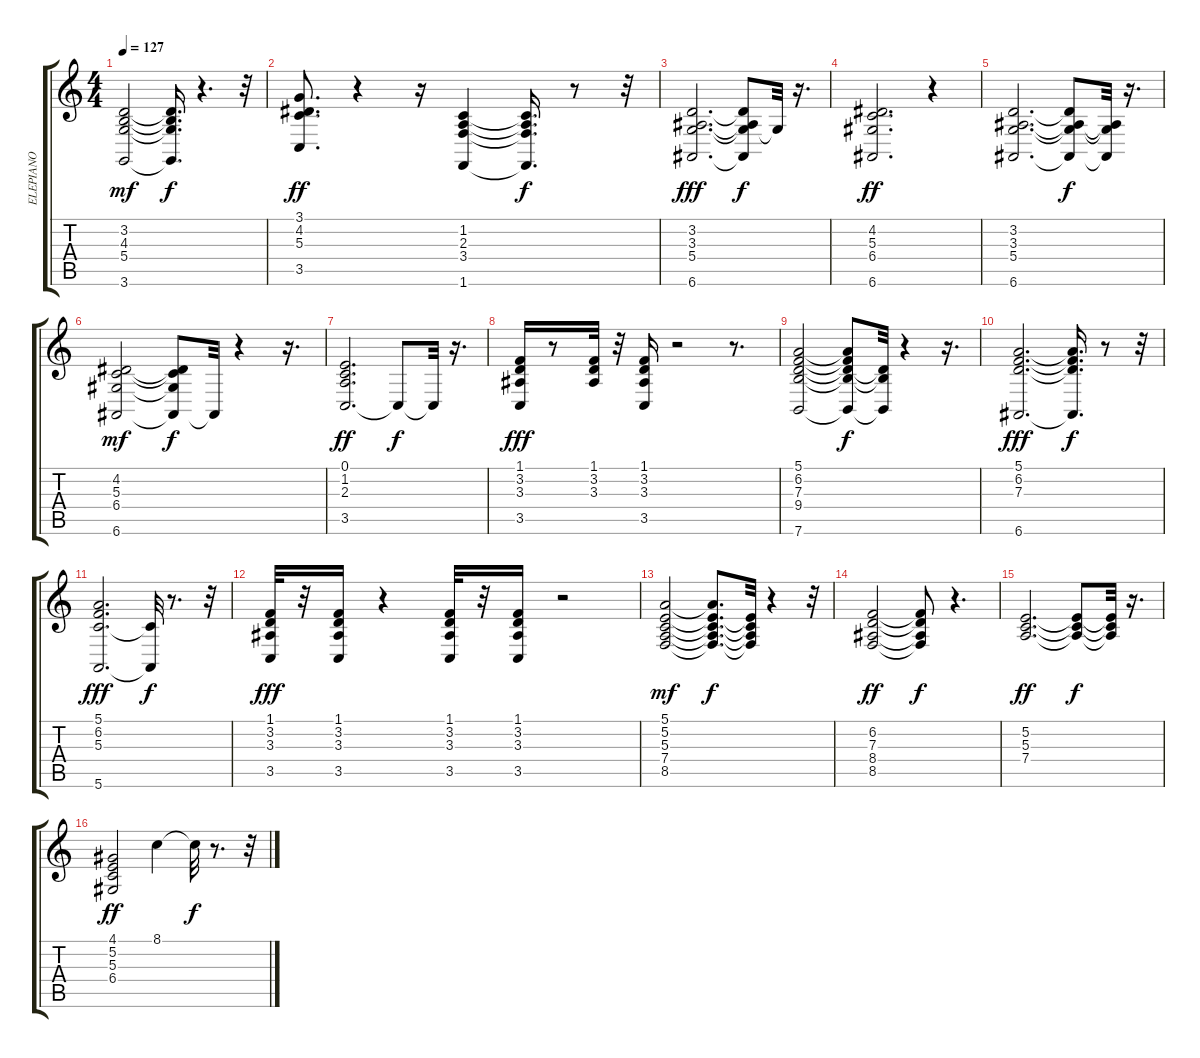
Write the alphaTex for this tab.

\track ("ELEPIANO" "ELEPIANO") {instrument electricpiano2}
\staff {score tabs}
\tuning (E4 B3 G3 D3 A2 E2) {hide}
\ts (4 4)
\tempo 127
\clef g2
\ks c
(3.2 4.3 5.4 3.6).2{dy mf} (3.2{t} 4.3{t} 5.4{t} 3.6{t}).16{d dy f} r.4{d} r.32 |
(3.1 4.2 5.3 3.5).8{d dy ff} r.4 r.16 (1.2 2.3 3.4 1.6).4 (1.2{t} 2.3{t} 3.4{t} 1.6{t}).16{d dy f} r.8 r.32 |
(3.2 3.3 5.4 6.6).2{d dy fff} (3.2{t} 3.3{t} 5.4{t} 6.6{t}).8{dy f} 5.4{t}.32 r.16{d} |
(4.2 5.3 6.4 6.6).2{d dy ff} r.4 |
(3.2 3.3 5.4 6.6).2{d} (3.2{t} 3.3{t} 5.4{t} 6.6{t}).8{dy f} (3.3{t} 5.4{t} 6.6{t}).32 r.16{d} |
(4.2 5.3 6.4 6.6).2{dy mf} (4.2{t} 5.3{t} 6.4{t} 6.6{t}).8{dy f} 6.6{t}.32 r.4 r.16{d} |
(0.1 1.2 2.3 3.5).2{d dy ff} 3.5{t}.8{dy f} 3.5{t}.32 r.16{d} |
(1.1 3.2 3.3 3.5).16{dy fff} r.8 (1.1 3.2 3.3).32 r.32 (1.1 3.2 3.3 3.5).16 r.2 r.8{d} |
(5.1 6.2 7.3 9.4 7.6).2 (5.1{t} 6.2{t} 7.3{t} 9.4{t} 7.6{t}).8{dy f} (7.3{t} 9.4{t} 7.6{t}).32 r.4 r.16{d} |
(5.1 6.2 7.3 6.6).2{d dy fff} (5.1{t} 6.2{t} 7.3{t} 6.6{t}).16{d dy f} r.8 r.32 |
(5.1 6.2 5.3 5.6).2{d dy fff} (5.3{t} 5.6{t}).32{dy f} r.8{d} r.32 |
(1.1 3.2 3.3 3.5).32{dy fff} r.32 (1.1 3.2 3.3 3.5).16 r.4 (1.1 3.2 3.3 3.5).32 r.32 (1.1 3.2 3.3 3.5).16 r.2 |
(5.1 5.2 5.3 7.4 8.5).2{dy mf} (5.1{t} 5.2{t} 5.3{t} 7.4{t} 8.5{t}).8{d dy f} (5.2{t} 5.3{t} 7.4{t} 8.5{t}).32 r.4 r.32 |
(6.2 7.3 8.4 8.5).2{dy ff} (6.2{t} 7.3{t} 8.4{t} 8.5{t}).8{dy f} r.4{d} |
(5.2 5.3 7.4).2{d dy ff} (5.2{t} 5.3{t} 7.4{t}).8{dy f} (5.2{t} 5.3{t} 7.4{t}).32 r.16{d} |
(4.1 5.2 5.3 6.4).2{dy ff} 8.1.4 8.1{t}.32{dy f} r.8{d} r.32
